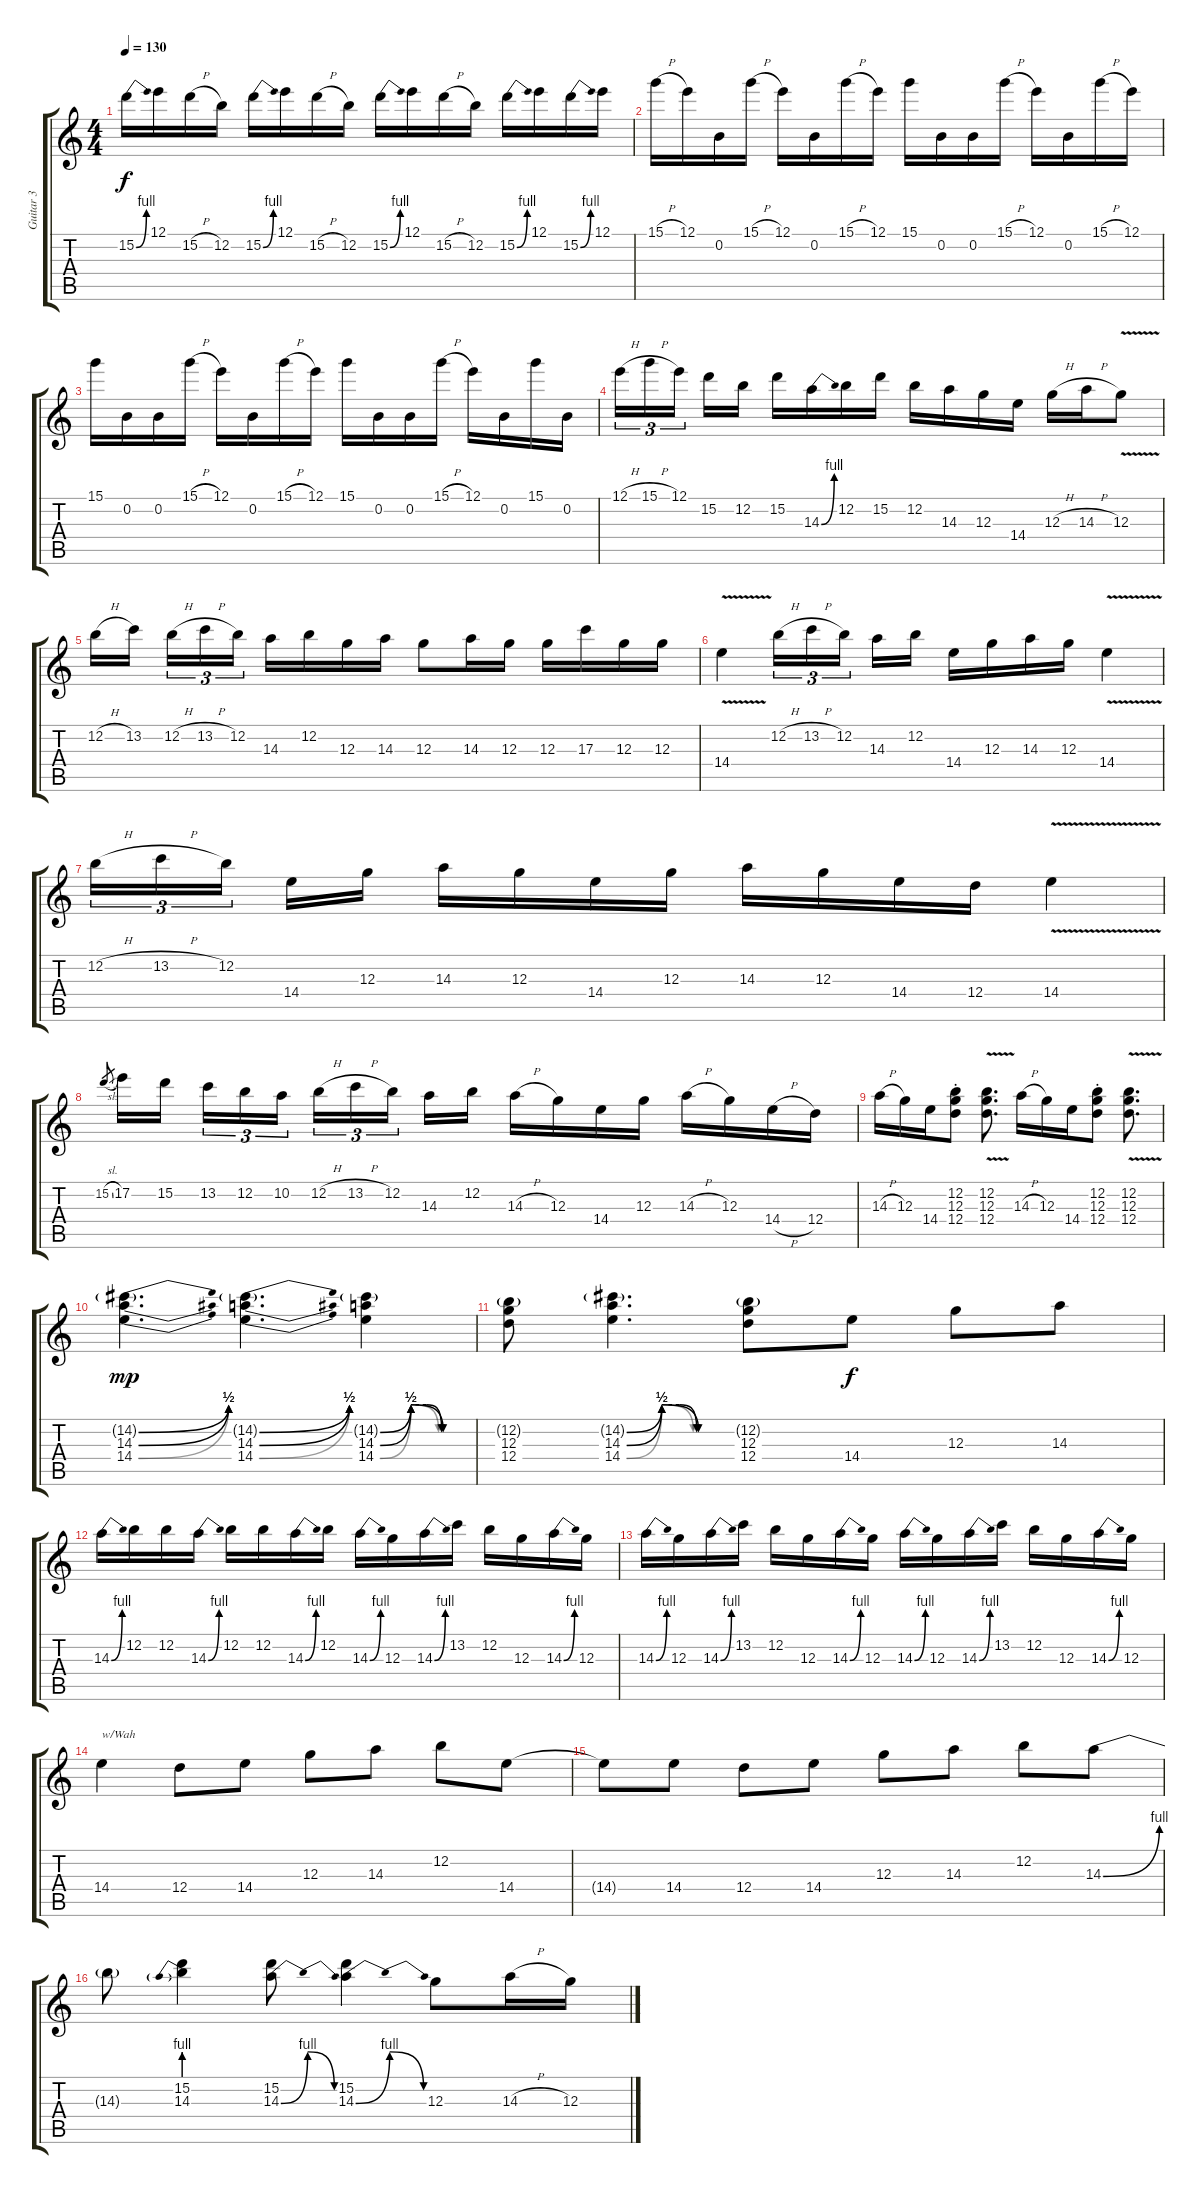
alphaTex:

\track ("Guitar 3" "Guitar 3") {instrument distortionguitar}
\staff {score tabs}
\tuning (E4 B3 G3 D3 A2 E2) {hide}
\ts (4 4)
\tempo 130
\clef g2
\ks c
15.2{be (bend 0 0 60 4)}.16{dy f} 12.1.16 15.2{h}.16 12.2.16 15.2{be (bend 0 0 60 4)}.16 12.1.16 15.2{h}.16 12.2.16 15.2{be (bend 0 0 60 4)}.16 12.1.16 15.2{h}.16 12.2.16 15.2{be (bend 0 0 60 4)}.16 12.1.16 15.2{be (bend 0 0 60 4)}.16 12.1.16 |
15.1{h}.16 12.1.16 0.2.16 15.1{h}.16 12.1.16 0.2.16 15.1{h}.16 12.1.16 15.1.16 0.2.16 0.2.16 15.1{h}.16 12.1.16 0.2.16 15.1{h}.16 12.1.16 |
15.1.16 0.2.16 0.2.16 15.1{h}.16 12.1.16 0.2.16 15.1{h}.16 12.1.16 15.1.16 0.2.16 0.2.16 15.1{h}.16 12.1.16 0.2.16 15.1.16 0.2.16 |
12.1{h}.16{tu (3 2)} 15.1{h}.16{tu (3 2)} 12.1.16{tu (3 2) beam splitsecondary} 15.2.16 12.2.16 15.2.16 14.3{be (bend 0 0 60 4)}.16 12.2.16 15.2.16 12.2.16 14.3.16 12.3.16 14.4.16 12.3{h}.16 14.3{h}.16 12.3{v}.8 |
12.2{h}.16 13.2.16{beam splitsecondary} 12.2{h}.16{tu (3 2)} 13.2{h}.16{tu (3 2)} 12.2.16{tu (3 2)} 14.3.16 12.2.16 12.3.16 14.3.16 12.3.8 14.3.16 12.3.16 12.3.16 17.3.16 12.3.16 12.3.16 |
14.4{v}.4 12.2{h}.16{tu (3 2)} 13.2{h}.16{tu (3 2)} 12.2.16{tu (3 2) beam splitsecondary} 14.3.16 12.2.16 14.4.16 12.3.16 14.3.16 12.3.16 14.4{v}.4 |
12.2{h}.16{tu (3 2)} 13.2{h}.16{tu (3 2)} 12.2.16{tu (3 2) beam splitsecondary} 14.4.16 12.3.16 14.3.16 12.3.16 14.4.16 12.3.16 14.3.16 12.3.16 14.4.16 12.4.16 14.4{v}.4 |
15.2{sl}.8{gr} 17.2.16 15.2.16{beam splitsecondary} 13.2.16{tu (3 2)} 12.2.16{tu (3 2)} 10.2.16{tu (3 2)} 12.2{h}.16{tu (3 2)} 13.2{h}.16{tu (3 2)} 12.2.16{tu (3 2) beam splitsecondary} 14.3.16 12.2.16 14.3{h}.16 12.3.16 14.4.16 12.3.16 14.3{h}.16 12.3.16 14.4{h}.16 12.4.16 |
14.3{h}.16 12.3.16 14.4.16 (12.2 12.3{st} 12.4).8 (12.2{v} 12.3{v} 12.4{v}).8{d} 14.3{h}.16 12.3.16 14.4.16 (12.2 12.3{st} 12.4{st}).8 (12.2{v} 12.3{v} 12.4{v}).8{d} |
(14.2{be (bend 0 0 60 2) g} 14.3{be (bend 0 0 60 2)} 14.4{be (bend 0 0 60 2)}).4{d dy mp} (14.2{be (bend 0 0 60 2) g} 14.3{be (bend 0 0 60 2)} 14.4{be (bend 0 0 60 2)}).4{d} (14.2{be (custom 0 0 20 2 30 2 40 0 60 0) g} 14.3{be (custom 0 0 20 2 41 0 60 0)} 14.4{be (custom 0 0 20 2 38 0 60 0)}).4 |
(12.2{g} 12.3 12.4).8 (14.2{be (custom 0 0 20 2 30 2 40 0 60 0) g} 14.3{be (custom 0 0 20 2 41 0 60 0)} 14.4{be (custom 0 0 20 2 38 0 60 0)}).4{d} (12.2{g} 12.3 12.4).8 14.4.8{dy f} 12.3.8 14.3.8 |
14.3{be (bend 0 0 60 4)}.16 12.2.16 12.2.16 14.3{be (bend 0 0 60 4)}.16 12.2.16 12.2.16 14.3{be (bend 0 0 60 4)}.16 12.2.16 14.3{be (bend 0 0 60 4)}.16 12.3.16 14.3{be (bend 0 0 60 4)}.16 13.2.16 12.2.16 12.3.16 14.3{be (bend 0 0 60 4)}.16 12.3.16 |
14.3{be (bend 0 0 60 4)}.16 12.3.16 14.3{be (bend 0 0 60 4)}.16 13.2.16 12.2.16 12.3.16 14.3{be (bend 0 0 60 4)}.16 12.3.16 14.3{be (bend 0 0 60 4)}.16 12.3.16 14.3{be (bend 0 0 60 4)}.16 13.2.16 12.2.16 12.3.16 14.3{be (bend 0 0 60 4)}.16 12.3.16 |
14.4.4{txt "w/Wah"} 12.4.8 14.4.8 12.3.8 14.3.8 12.2.8 14.4.8 |
14.4{t}.8 14.4.8 12.4.8 14.4.8 12.3.8 14.3.8 12.2.8 14.3{be (bend 0 0 60 4)}.8 |
14.3{t}.8 (15.2 14.3{be (prebend 0 4 60 4)}).4 (15.2 14.3{be (bendrelease 0 0 20 4 34 4 60 0)}).8 (15.2 14.3{be (bendrelease 0 0 20 4 36 4 60 0)}).4 12.3.8 14.3{h}.16 12.3.16
